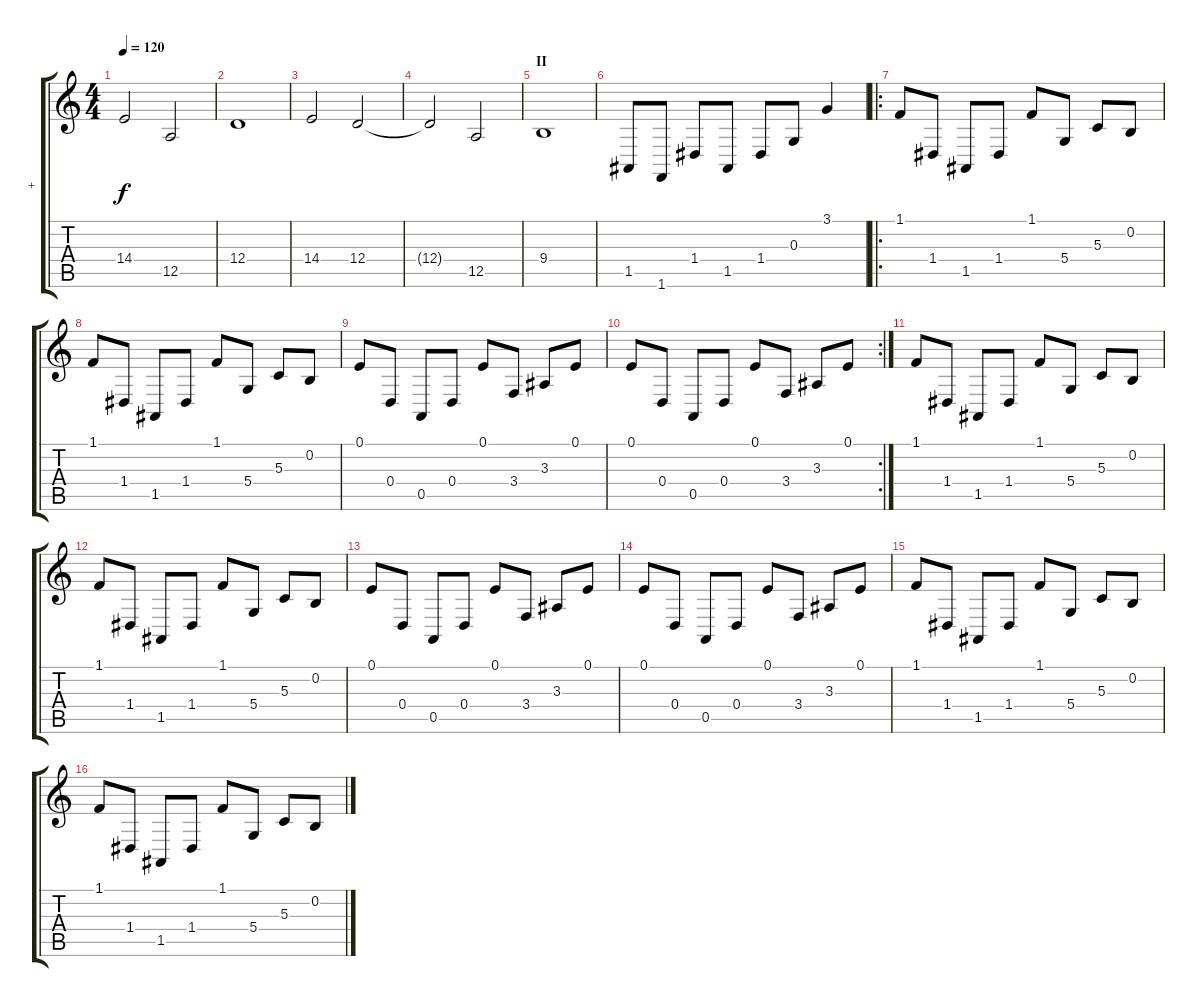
\track ("+" "+") {instrument orchestralharp}
\staff {score tabs}
\tuning (E4 B3 G3 D3 A2 E2) {hide}
\ts (4 4)
\tempo 120
\clef g2
\ks c
14.4.2{dy f} 12.5.2 |
12.4.1 |
14.4.2 12.4.2 |
12.4{t}.2 12.5.2 |
\section ("" "II")
9.4.1{volume 0} |
1.5.8{volume 10 balance 8 instrument orchestralharp} 1.6.8 1.4.8 1.5.8 1.4.8 0.3.8 3.1.4 |
\ro
1.1.8{volume 13 balance 8 instrument orchestralharp} 1.4.8 1.5.8 1.4.8 1.1.8 5.4.8 5.3.8 0.2.8 |
1.1.8 1.4.8 1.5.8 1.4.8 1.1.8 5.4.8 5.3.8 0.2.8 |
0.1.8 0.4.8 0.5.8 0.4.8 0.1.8 3.4.8 3.3.8 0.1.8 |
\rc 2
0.1.8 0.4.8 0.5.8 0.4.8 0.1.8 3.4.8 3.3.8 0.1.8 |
1.1.8 1.4.8 1.5.8 1.4.8 1.1.8 5.4.8 5.3.8 0.2.8 |
1.1.8 1.4.8 1.5.8 1.4.8 1.1.8 5.4.8 5.3.8 0.2.8 |
0.1.8 0.4.8 0.5.8 0.4.8 0.1.8 3.4.8 3.3.8 0.1.8 |
0.1.8 0.4.8 0.5.8 0.4.8 0.1.8 3.4.8 3.3.8 0.1.8 |
1.1.8 1.4.8 1.5.8 1.4.8 1.1.8 5.4.8 5.3.8 0.2.8 |
1.1.8 1.4.8 1.5.8 1.4.8 1.1.8 5.4.8 5.3.8 0.2.8
